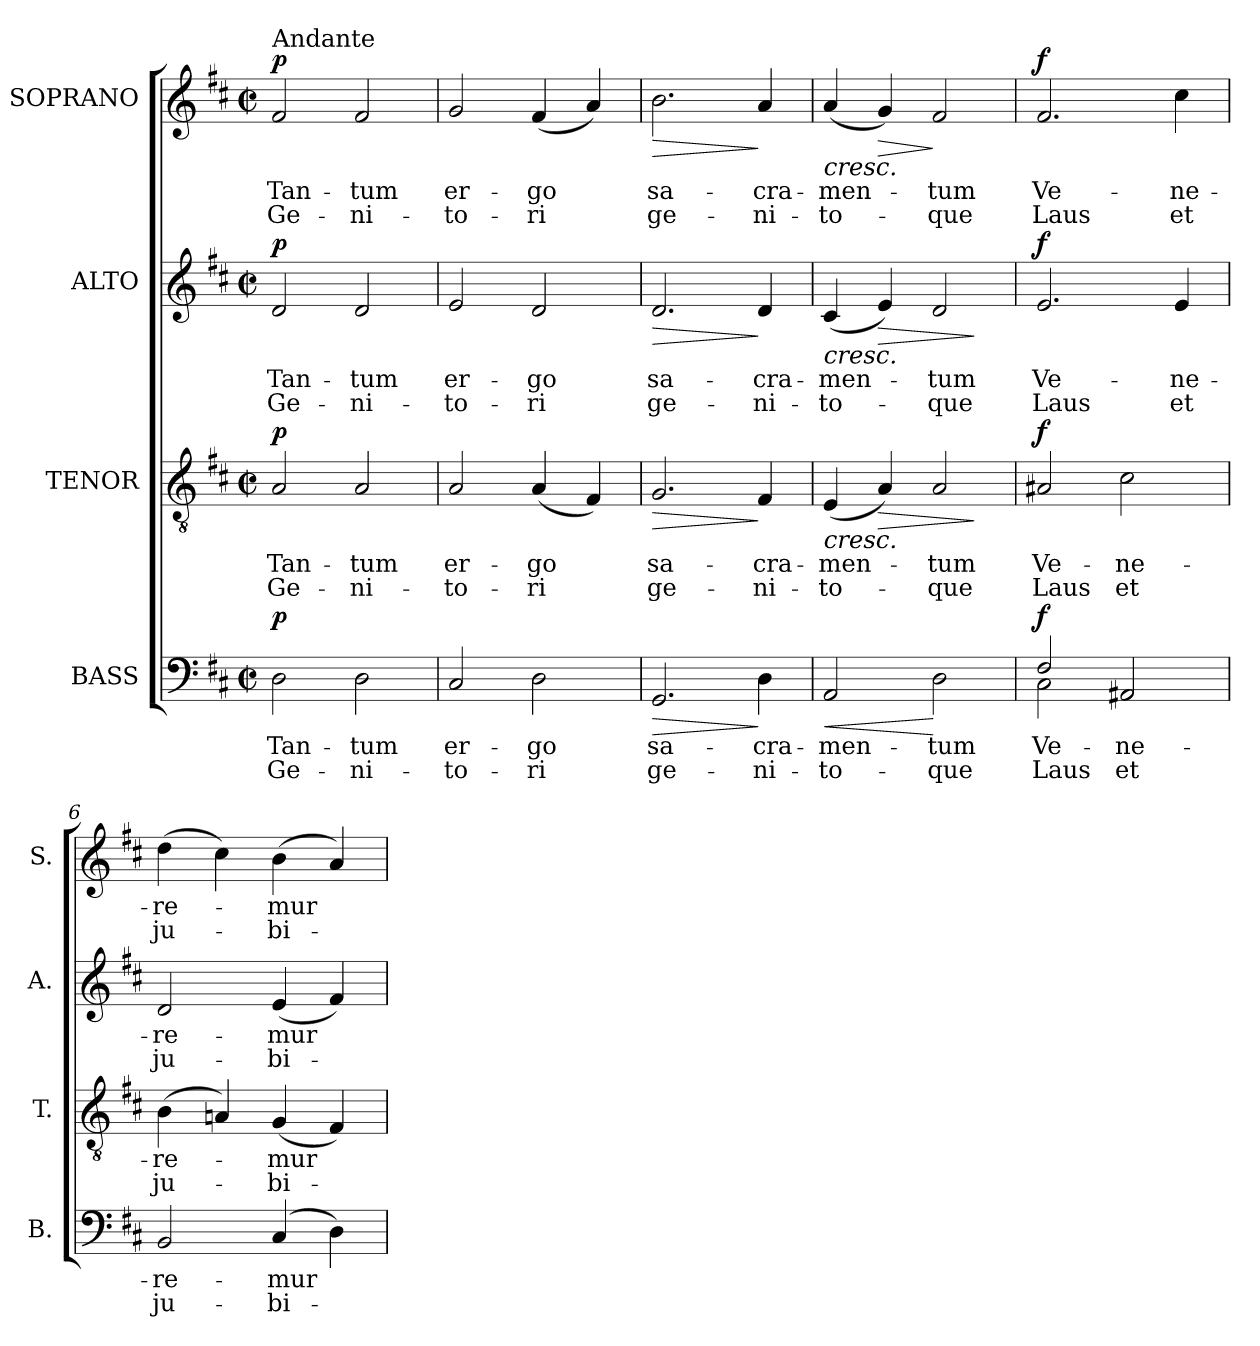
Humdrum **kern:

**kern	**text	**text	**dynam	**kern	**text	**text	**dynam	**kern	**text	**text	**dynam	**kern	**text	**text	**dynam
*part4	*part4	*part4	*part4	*part3	*part3	*part3	*part3	*part2	*part2	*part2	*part2	*part1	*part1	*part1	*part1
*staff4	*staff4	*staff4	*staff4	*staff3	*staff3	*staff3	*staff3	*staff2	*staff2	*staff2	*staff2	*staff1	*staff1	*staff1	*staff1
*I"BASS	*	*	*	*I"TENOR	*	*	*	*I"ALTO	*	*	*	*I"SOPRANO	*	*	*
*I'B.	*	*	*	*I'T.	*	*	*	*I'A.	*	*	*	*I'S.	*	*	*
!!LO:PB:g=z
*clefF4	*	*	*	*clefGv2	*	*	*	*clefG2	*	*	*	*clefG2	*	*	*
*	*	*	*	*ITrd7c12	*	*	*	*	*	*	*	*	*	*	*
*k[f#c#]	*	*	*	*k[f#c#]	*	*	*	*k[f#c#]	*	*	*	*k[f#c#]	*	*	*
*D:	*	*	*	*D:	*	*	*	*D:	*	*	*	*D:	*	*	*
*M2/2	*	*	*	*M2/2	*	*	*	*M2/2	*	*	*	*M2/2	*	*	*
*met(c|)	*	*	*	*met(c|)	*	*	*	*met(c|)	*	*	*	*met(c|)	*	*	*
=1	=1	=1	=1	=1	=1	=1	=1	=1	=1	=1	=1	=1	=1	=1	=1
!	!LO:LY:b:color=#000000	!LO:LY:b:color=#000000	!	!	!	!	!	!	!	!	!	!	!	!	!
!	!	!	!	!	!LO:LY:b:color=#000000	!LO:LY:b:color=#000000	!	!	!	!	!	!	!	!	!
!	!	!	!	!	!	!	!	!	!LO:LY:b:color=#000000	!LO:LY:b:color=#000000	!	!	!	!	!
!	!	!	!	!	!	!	!	!	!	!	!	!LO:TX:a:t=Andante	!	!	!
!	!	!	!	!	!	!	!	!	!	!	!	!	!LO:LY:b:color=#000000	!LO:LY:b:color=#000000	!
2Di\	Tan-	Ge-	p	2AAi/	Tan-	Ge-	p	2di/	Tan-	Ge-	p	2f#i/	Tan-	Ge-	p
!	!LO:LY:b:color=#000000	!LO:LY:b:color=#000000	!	!	!	!	!	!	!	!	!	!	!	!	!
!	!	!	!	!	!LO:LY:b:color=#000000	!LO:LY:b:color=#000000	!	!	!	!	!	!	!	!	!
!	!	!	!	!	!	!	!	!	!LO:LY:b:color=#000000	!LO:LY:b:color=#000000	!	!	!	!	!
!	!	!	!	!	!	!	!	!	!	!	!	!	!LO:LY:b:color=#000000	!LO:LY:b:color=#000000	!
2Di\	-tum	-ni-	.	2AAi/	-tum	-ni-	.	2di/	-tum	-ni-	.	2f#i/	-tum	-ni-	.
=2	=2	=2	=2	=2	=2	=2	=2	=2	=2	=2	=2	=2	=2	=2	=2
!	!LO:LY:b:color=#000000	!LO:LY:b:color=#000000	!	!	!	!	!	!	!	!	!	!	!	!	!
!	!	!	!	!	!LO:LY:b:color=#000000	!LO:LY:b:color=#000000	!	!	!	!	!	!	!	!	!
!	!	!	!	!	!	!	!	!	!LO:LY:b:color=#000000	!LO:LY:b:color=#000000	!	!	!	!	!
!	!	!	!	!	!	!	!	!	!	!	!	!	!LO:LY:b:color=#000000	!LO:LY:b:color=#000000	!
2C#i/	er-	-to-	.	2AAi/	er-	-to-	.	2ei/	er-	-to-	.	2gi/	er-	-to-	.
!	!LO:LY:b:color=#000000	!LO:LY:b:color=#000000	!	!	!	!	!	!	!	!	!	!	!	!	!
!	!	!	!	!	!LO:LY:b:color=#000000	!LO:LY:b:color=#000000	!	!	!	!	!	!	!	!	!
!	!	!	!	!	!	!	!	!	!LO:LY:b:color=#000000	!LO:LY:b:color=#000000	!	!	!	!	!
!	!	!	!	!	!	!	!	!	!	!	!	!	!LO:LY:b:color=#000000	!LO:LY:b:color=#000000	!
2Di\	-go	-ri	.	(4AAi/	-go	-ri	.	2di/	-go	-ri	.	(4f#i/	-go	-ri	.
.	.	.	.	4FF#i/)	.	.	.	.	.	.	.	4ai/)	.	.	.
=3	=3	=3	=3	=3	=3	=3	=3	=3	=3	=3	=3	=3	=3	=3	=3
!	!LO:LY:b:color=#000000	!LO:LY:b:color=#000000	!LO:HP:b	!	!	!	!	!	!	!	!	!	!	!	!
!	!	!	!	!	!LO:LY:b:color=#000000	!LO:LY:b:color=#000000	!LO:HP:b	!	!	!	!	!	!	!	!
!	!	!	!	!	!	!	!	!	!LO:LY:b:color=#000000	!LO:LY:b:color=#000000	!LO:HP:b	!	!	!	!
!	!	!	!	!	!	!	!	!	!	!	!	!	!LO:LY:b:color=#000000	!LO:LY:b:color=#000000	!LO:HP:b
2.GGi/	sa-	ge-	>	2.GGi/	sa-	ge-	>	2.di/	sa-	ge-	>	2.bi\	sa-	ge-	>
!	!LO:LY:b:color=#000000	!LO:LY:b:color=#000000	!	!	!	!	!	!	!	!	!	!	!	!	!
!	!	!	!	!	!LO:LY:b:color=#000000	!LO:LY:b:color=#000000	!	!	!	!	!	!	!	!	!
!	!	!	!	!	!	!	!	!	!LO:LY:b:color=#000000	!LO:LY:b:color=#000000	!	!	!	!	!
!	!	!	!	!	!	!	!	!	!	!	!	!	!LO:LY:b:color=#000000	!LO:LY:b:color=#000000	!
4Di\	-cra-	-ni-	]	4FF#i/	-cra-	-ni-	]	4di/	-cra-	-ni-	]	4ai/	-cra-	-ni-	]
=4	=4	=4	=4	=4	=4	=4	=4	=4	=4	=4	=4	=4	=4	=4	=4
!	!LO:LY:b:color=#000000	!LO:LY:b:color=#000000	!LO:HP:b	!	!	!	!	!	!	!	!	!	!	!	!
!	!	!	!LO:HP:n=1:b	!	!	!	!	!	!	!	!	!	!	!	!
!	!	!	!	!	!LO:LY:b:color=#000000	!LO:LY:b:color=#000000	!LO:HP:b	!	!	!	!	!	!	!	!
!	!	!	!	!	!	!	!	!	!LO:LY:b:color=#000000	!LO:LY:b:color=#000000	!LO:HP:b	!	!	!	!
!	!	!	!	!	!	!	!	!	!	!	!	!	!LO:LY:b:color=#000000	!LO:LY:b:color=#000000	!LO:HP:b
!	!	!	!	!	!	!	!	!	!	!	!	!	!	!	!LO:HP:n=1:b
2AAi/	-men-	-to-	< >	(4EEi/	-men-	-to-	<	(4c#i/	-men-	-to-	<	(4ai/	-men-	-to-	< >
!	!	!	!	!	!	!	!LO:HP:b	!	!	!	!LO:HP:b	!	!	!	!LO:HP:b
.	.	.	.	4AAi/)	.	.	>	4ei/)	.	.	>	4gi/)	.	.	>
!	!LO:LY:b:color=#000000	!LO:LY:b:color=#000000	!	!	!	!	!	!	!	!	!	!	!	!	!
!	!	!	!	!	!LO:LY:b:color=#000000	!LO:LY:b:color=#000000	!	!	!	!	!	!	!	!	!
!	!	!	!	!	!	!	!	!	!LO:LY:b:color=#000000	!LO:LY:b:color=#000000	!	!	!	!	!
!	!	!	!	!	!	!	!	!	!	!	!	!	!LO:LY:b:color=#000000	!LO:LY:b:color=#000000	!
2Di\	-tum	-que	[	2AAi/	-tum	-que	[	2di/	-tum	-que	[	2f#i/	-tum	-que	[ ]
.	.	.	]	.	.	.	]	.	.	.	]	.	.	.	]
=5	=5	=5	=5	=5	=5	=5	=5	=5	=5	=5	=5	=5	=5	=5	=5
!	!LO:LY:b:color=#000000	!LO:LY:b:color=#000000	!	!	!	!	!	!	!	!	!	!	!	!	!
*^	*	*	*	*	*	*	*	*	*	*	*	*	*	*	*
!	!	!	!	!	!	!LO:LY:b:color=#000000	!LO:LY:b:color=#000000	!	!	!	!	!	!	!	!	!
!	!	!	!	!	!	!	!	!	!	!LO:LY:b:color=#000000	!LO:LY:b:color=#000000	!	!	!	!	!
!	!	!	!	!	!	!	!	!	!	!	!	!	!	!LO:LY:b:color=#000000	!LO:LY:b:color=#000000	!
2F#i/	2C#i\	Ve-	Laus	f	2AA#Xi/	Ve-	Laus	f	2.ei/	Ve-	Laus	f	2.f#i/	Ve-	Laus	f
!	!	!LO:LY:b:color=#000000	!LO:LY:b:color=#000000	!	!	!	!	!	!	!	!	!	!	!	!	!
!	!	!	!	!	!	!LO:LY:b:color=#000000	!LO:LY:b:color=#000000	!	!	!	!	!	!	!	!	!
2AA#Xi/	2ryy	-ne-	et	.	2C#i\	-ne-	et	.	.	.	.	.	.	.	.	.
!	!	!	!	!	!	!	!	!	!	!LO:LY:b:color=#000000	!LO:LY:b:color=#000000	!	!	!	!	!
!	!	!	!	!	!	!	!	!	!	!	!	!	!	!LO:LY:b:color=#000000	!LO:LY:b:color=#000000	!
.	.	.	.	.	.	.	.	.	4ei/	-ne-	et	.	4cc#i\	-ne-	et	.
*v	*v	*	*	*	*	*	*	*	*	*	*	*	*	*	*	*
=6	=6	=6	=6	=6	=6	=6	=6	=6	=6	=6	=6	=6	=6	=6	=6
!	!LO:LY:b:color=#000000	!LO:LY:b:color=#000000	!	!	!	!	!	!	!	!	!	!	!	!	!
!	!	!	!	!	!LO:LY:b:color=#000000	!LO:LY:b:color=#000000	!	!	!	!	!	!	!	!	!
!	!	!	!	!	!	!	!	!	!LO:LY:b:color=#000000	!LO:LY:b:color=#000000	!	!	!	!	!
!	!	!	!	!	!	!	!	!	!	!	!	!	!LO:LY:b:color=#000000	!LO:LY:b:color=#000000	!
2BBi/	-re-	ju-	.	(4BBi\	-re-	ju-	.	2di/	-re-	ju-	.	(4ddi\	-re-	ju-	.
.	.	.	.	4AAni/)	.	.	.	.	.	.	.	4cc#i\)	.	.	.
!	!LO:LY:b:color=#000000	!LO:LY:b:color=#000000	!	!	!	!	!	!	!	!	!	!	!	!	!
!	!	!	!	!	!LO:LY:b:color=#000000	!LO:LY:b:color=#000000	!	!	!	!	!	!	!	!	!
!	!	!	!	!	!	!	!	!	!LO:LY:b:color=#000000	!LO:LY:b:color=#000000	!	!	!	!	!
!	!	!	!	!	!	!	!	!	!	!	!	!	!LO:LY:b:color=#000000	!LO:LY:b:color=#000000	!
(4C#i/	-mur	-bi-	.	(4GGi/	-mur	-bi-	.	(4ei/	-mur	-bi-	.	(4bi\	-mur	-bi-	.
4Di\)	.	.	.	4FF#i/)	.	.	.	4f#i/)	.	.	.	4ai/)	.	.	.
=	=	=	=	=	=	=	=	=	=	=	=	=	=	=	=
*-	*-	*-	*-	*-	*-	*-	*-	*-	*-	*-	*-	*-	*-	*-	*-
